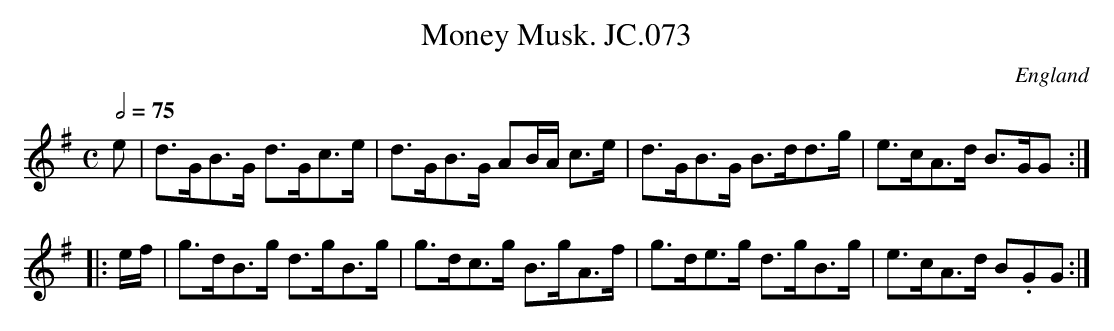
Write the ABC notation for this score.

X:1
T:Money Musk. JC.073
O:England
M:C
L:1/8
Q:2/4=75
K:G major
e|\
d>GB>G d>Gc>e|d>GB>G AB/A/ c>e|\
d>GB>G B>dd>g|e>cA>d B>GG:|!
|:e/f/|g>dB>g d>gB>g|g>dc>g B>gA>f|\
g>de>g d>gB>g|e>cA>d B.GG:|
